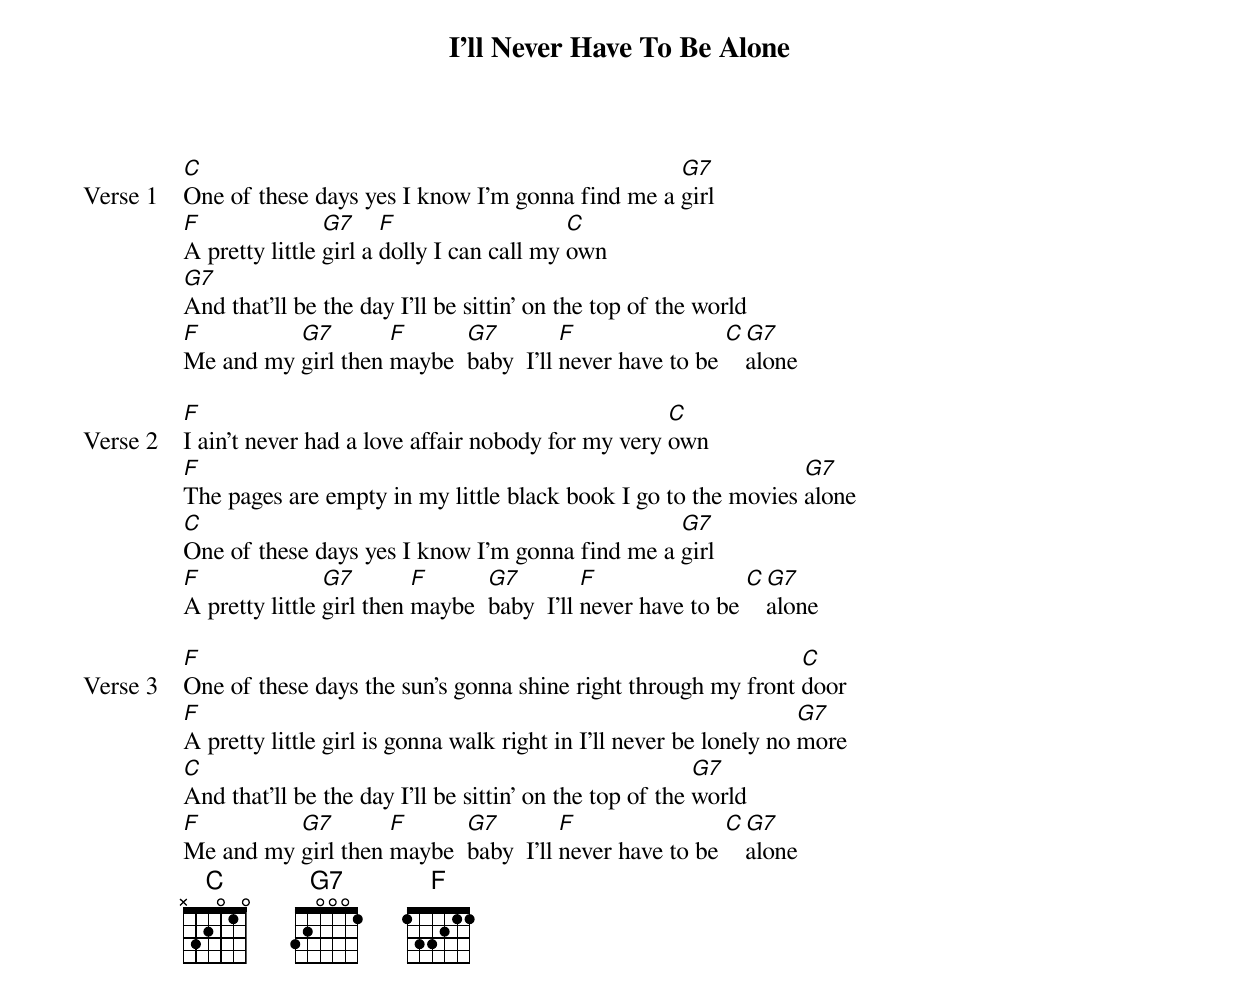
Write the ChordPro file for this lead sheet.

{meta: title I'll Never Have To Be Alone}
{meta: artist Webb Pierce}
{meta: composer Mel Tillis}

{start_of_verse: Verse 1}
[C]One of these days yes I know I'm gonna find me a [G7]girl
[F]A pretty little [G7]girl a [F]dolly I can call my [C]own
[G7]And that'll be the day I'll be sittin' on the top of the world
[F]Me and my [G7]girl then [F]maybe  [G7]baby  I'll [F]never have to be [C][G7]alone
{end_of_verse}

{start_of_verse: Verse 2}
[F]I ain't never had a love affair nobody for my very [C]own
[F]The pages are empty in my little black book I go to the movies [G7]alone
[C]One of these days yes I know I'm gonna find me a [G7]girl
[F]A pretty little [G7]girl then [F]maybe  [G7]baby  I'll [F]never have to be [C][G7]alone
{end_of_verse}

{start_of_verse: Verse 3}
[F]One of these days the sun's gonna shine right through my front [C]door
[F]A pretty little girl is gonna walk right in I'll never be lonely no [G7]more
[C]And that'll be the day I'll be sittin’ on the top of the [G7]world
[F]Me and my [G7]girl then [F]maybe  [G7]baby  I'll [F]never have to be [C][G7]alone
{end_of_verse}
